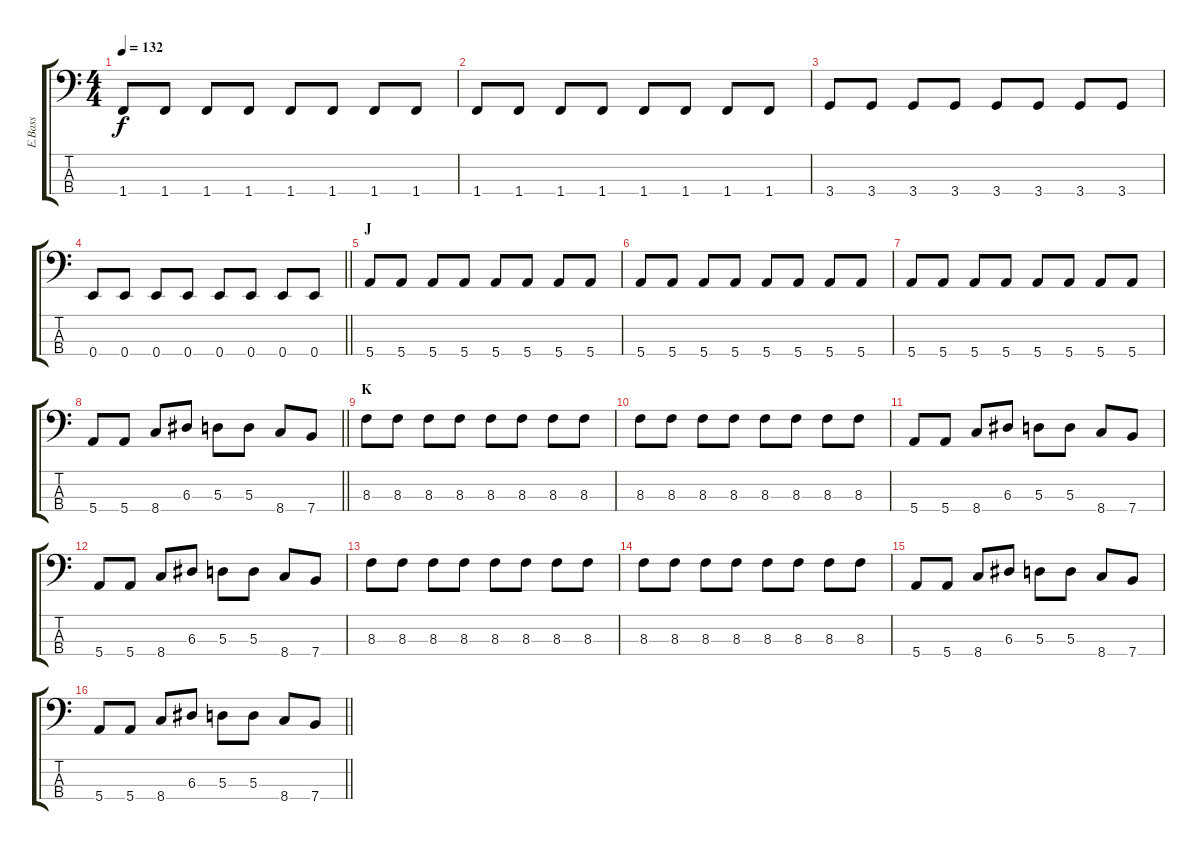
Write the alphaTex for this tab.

\track ("E.Bass" "E.Bass") {instrument electricbassfinger}
\staff {score tabs}
\tuning (G2 D2 A1 E1) {hide}
\ts (4 4)
\tempo 132
\clef f4
\ks c
1.4.8{dy f} 1.4.8 1.4.8 1.4.8 1.4.8 1.4.8 1.4.8 1.4.8 |
1.4.8 1.4.8 1.4.8 1.4.8 1.4.8 1.4.8 1.4.8 1.4.8 |
3.4.8 3.4.8 3.4.8 3.4.8 3.4.8 3.4.8 3.4.8 3.4.8 |
\barLineRight lightlight
0.4.8 0.4.8 0.4.8 0.4.8 0.4.8 0.4.8 0.4.8 0.4.8 |
\section ("" "J")
5.4.8 5.4.8 5.4.8 5.4.8 5.4.8 5.4.8 5.4.8 5.4.8 |
5.4.8 5.4.8 5.4.8 5.4.8 5.4.8 5.4.8 5.4.8 5.4.8 |
5.4.8 5.4.8 5.4.8 5.4.8 5.4.8 5.4.8 5.4.8 5.4.8 |
\barLineRight lightlight
5.4.8 5.4.8 8.4.8 6.3.8 5.3.8 5.3.8 8.4.8 7.4.8 |
\section ("" "K")
8.3.8 8.3.8 8.3.8 8.3.8 8.3.8 8.3.8 8.3.8 8.3.8 |
8.3.8 8.3.8 8.3.8 8.3.8 8.3.8 8.3.8 8.3.8 8.3.8 |
5.4.8 5.4.8 8.4.8 6.3.8 5.3.8 5.3.8 8.4.8 7.4.8 |
5.4.8 5.4.8 8.4.8 6.3.8 5.3.8 5.3.8 8.4.8 7.4.8 |
8.3.8 8.3.8 8.3.8 8.3.8 8.3.8 8.3.8 8.3.8 8.3.8 |
8.3.8 8.3.8 8.3.8 8.3.8 8.3.8 8.3.8 8.3.8 8.3.8 |
5.4.8 5.4.8 8.4.8 6.3.8 5.3.8 5.3.8 8.4.8 7.4.8 |
\barLineRight lightlight
5.4.8 5.4.8 8.4.8 6.3.8 5.3.8 5.3.8 8.4.8 7.4.8
